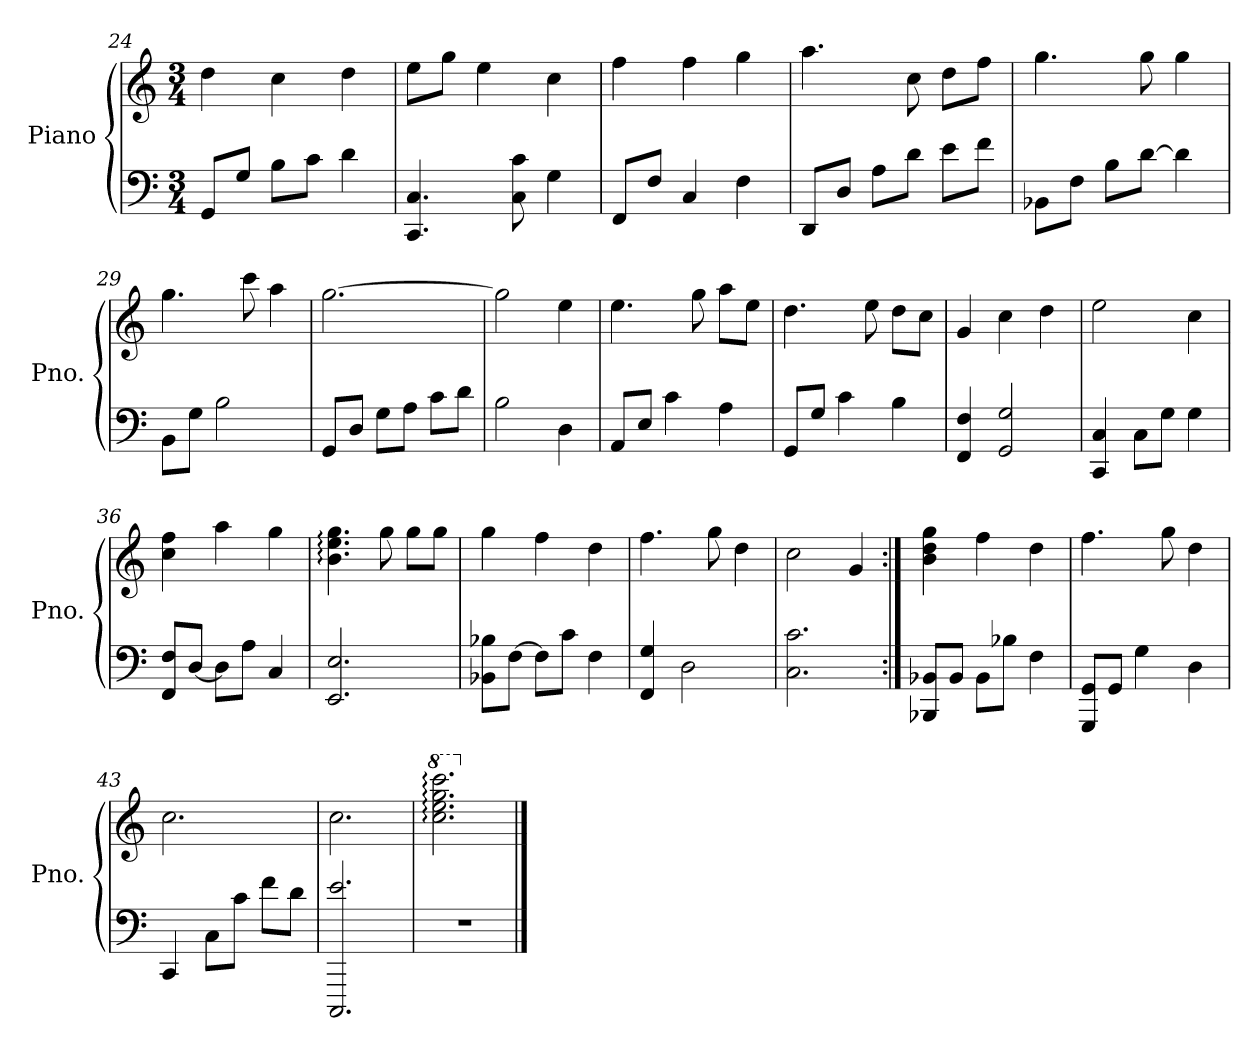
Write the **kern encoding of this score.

**kern	**kern
*part1	*part1
*staff2	*staff1
*I"Piano	*
*I'Pno.	*
*clefF4	*clefG2
*k[]	*k[]
*M3/4	*M3/4
=24	=24
8GG/L	4dd\
8G/J	.
8B\L	4cc\
8c\J	.
4d\	4dd\
=25	=25
4.CC/ 4.C/	8ee\L
.	8gg\J
.	4ee\
8C\ 8c\	.
4G\	4cc\
=26	=26
8FF/L	4ff\
8F/J	.
4C/	4ff\
4F\	4gg\
=27	=27
8DD/L	4.aa\
8D/J	.
8A\L	.
8d\J	8cc\
8e\L	8dd\L
8f\J	8ff\J
!!LO:LB:g=z
=28	=28
8BB-X\L	4.gg\
8F\J	.
8B\L	.
[8d\J	8gg\
4d\]	4gg\
=29	=29
8BB\L	4.gg\
8G\J	.
2B\	.
.	8ccc\
.	4aa\
=30	=30
8GG/L	[2.gg\
8D/J	.
8G\L	.
8A\J	.
8c\L	.
8d\J	.
=31	=31
2B\	2gg\]
4D\	4ee\
=32	=32
8AA/L	4.ee\
8E/J	.
4c\	.
.	8gg\
4A\	8aa\L
.	8ee\J
=33	=33
8GG/L	4.dd\
8G/J	.
4c\	.
.	8ee\
4B\	8dd\L
.	8cc\J
=34	=34
4FF/ 4F/	4g/
2GG/ 2G/	4cc\
.	4dd\
=35	=35
4CC/ 4C/	2ee\
8C\L	.
8G\J	.
4G\	4cc\
!!LO:LB:g=z
=36	=36
8FF/ 8F/L	4cc\ 4ff\
[8D/J	.
8D\L]	4aa\
8A\J	.
4C/	4gg\
=37	=37
2.EE/ 2.E/	4.b\: 4.ee\: 4.gg\:
.	8gg\
.	8gg\L
.	8gg\J
=38	=38
8BB-X\ 8B-X\L	4gg\
[8F\J	.
8F\L]	4ff\
8c\J	.
4F\	4dd\
=39	=39
4FF/ 4G/	4.ff\
2D\	.
.	8gg\
.	4dd\
=40	=40
2.C\ 2.c\	2cc\
.	4g/
=41:|!	=41:|!
8BBB-X/ 8BB-X/L	4b\ 4dd\ 4gg\
8BB-/J	.
8BB-\L	4ff\
8B-X\J	.
4F\	4dd\
=42	=42
8GGG/ 8GG/L	4.ff\
8GG/J	.
4G\	.
.	8gg\
4D\	4dd\
=43	=43
4CC/	2.cc\
8C\L	.
8c\J	.
8f\L	.
8d\J	.
=44	=44
2.CCC/ 2.e/	2.cc\
!!LO:PB:g=z
=45	=45
*	*8va
2.r	2.ccc\: 2.eee\: 2.ggg\: 2.cccc\:
*	*X8va
==	==
*-	*-
